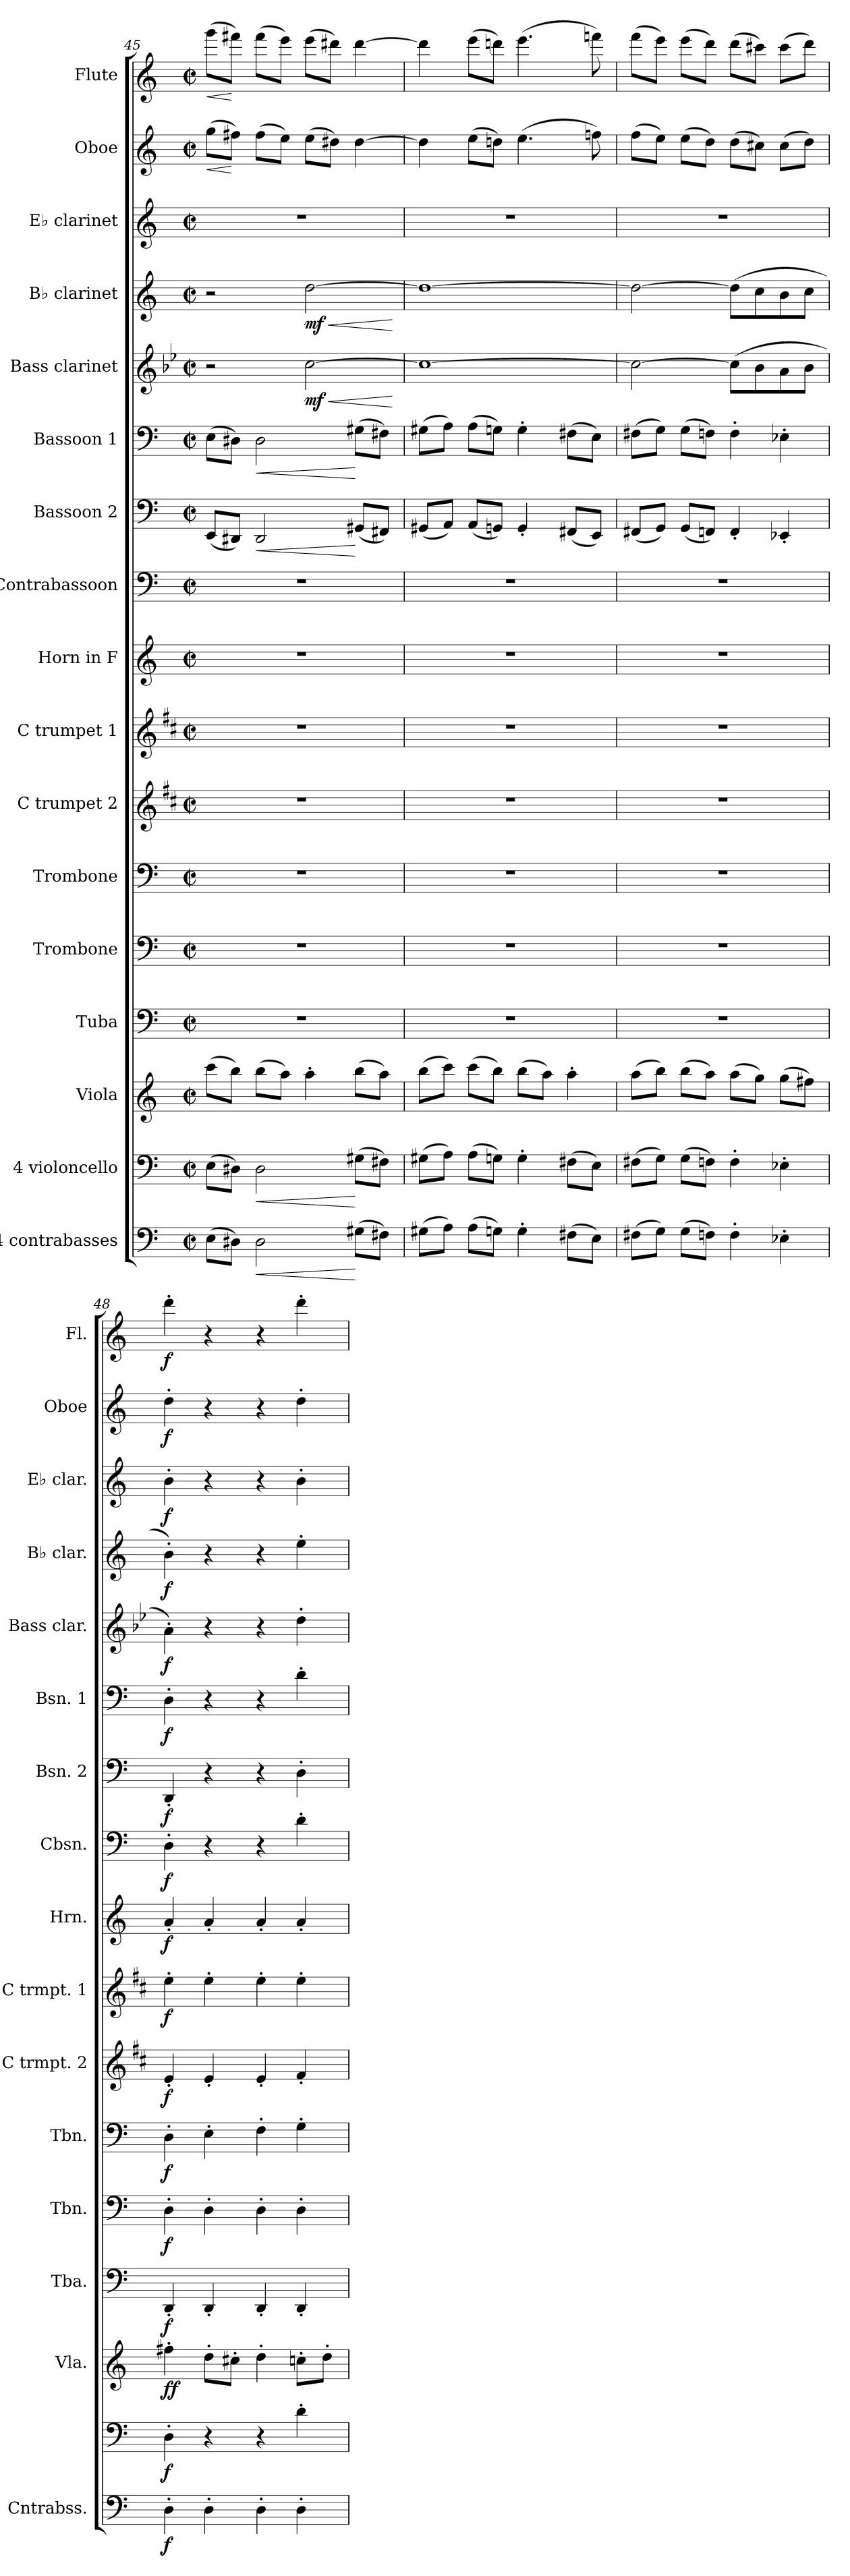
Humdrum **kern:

**kern	**dynam	**kern	**dynam	**kern	**dynam	**kern	**dynam	**kern	**dynam	**kern	**dynam	**kern	**dynam	**kern	**dynam	**kern	**dynam	**kern	**dynam	**kern	**dynam	**kern	**dynam	**kern	**dynam	**kern	**dynam	**kern	**dynam	**kern	**dynam	**kern	**dynam
*part17	*part17	*part16	*part16	*part15	*part15	*part14	*part14	*part13	*part13	*part12	*part12	*part11	*part11	*part10	*part10	*part9	*part9	*part8	*part8	*part7	*part7	*part6	*part6	*part5	*part5	*part4	*part4	*part3	*part3	*part2	*part2	*part1	*part1
*staff17	*staff17	*staff16	*staff16	*staff15	*staff15	*staff14	*staff14	*staff13	*staff13	*staff12	*staff12	*staff11	*staff11	*staff10	*staff10	*staff9	*staff9	*staff8	*staff8	*staff7	*staff7	*staff6	*staff6	*staff5	*staff5	*staff4	*staff4	*staff3	*staff3	*staff2	*staff2	*staff1	*staff1
*I"4 contrabasses	*	*I"4 violoncello	*	*I"Viola	*	*I"Tuba	*	*I"Trombone	*	*I"Trombone	*	*I"C trumpet 2	*	*I"C trumpet 1	*	*I"Horn in F	*	*I"Contrabassoon	*	*I"Bassoon 2	*	*I"Bassoon 1	*	*I"Bass clarinet	*	*I"B♭ clarinet	*	*I"E♭ clarinet	*	*I"Oboe	*	*I"Flute	*
*I'Cntrabss.	*	*	*	*I'Vla.	*	*I'Tba.	*	*I'Tbn.	*	*I'Tbn.	*	*I'C trmpt. 2	*	*I'C trmpt. 1	*	*I'Hrn.	*	*I'Cbsn.	*	*I'Bsn. 2	*	*I'Bsn. 1	*	*I'Bass clar.	*	*I'B♭ clar.	*	*I'E♭ clar.	*	*I'Oboe	*	*I'Fl.	*
*clefF4	*	*clefF4	*	*clefG2	*	*clefF4	*	*clefF4	*	*clefF4	*	*clefG2	*	*clefG2	*	*clefG2	*	*clefF4	*	*clefF4	*	*clefF4	*	*clefG2	*	*clefG2	*	*clefG2	*	*clefG2	*	*clefG2	*
*ITrd7c12	*	*	*	*	*	*	*	*	*	*	*	*ITrd1c2	*	*ITrd1c2	*	*ITrd4c7	*	*ITrd7c12	*	*	*	*	*	*ITrd8c14	*	*ITrd1c2	*	*ITrd-2c-3	*	*	*	*	*
*k[]	*	*k[]	*	*k[]	*	*k[]	*	*k[]	*	*k[]	*	*k[]	*	*k[]	*	*k[b-]	*	*k[]	*	*k[]	*	*k[]	*	*k[b-e-]	*	*k[b-e-]	*	*k[b-e-a-]	*	*k[]	*	*k[]	*
*M2/2	*	*M2/2	*	*M2/2	*	*M2/2	*	*M2/2	*	*M2/2	*	*M2/2	*	*M2/2	*	*M2/2	*	*M2/2	*	*M2/2	*	*M2/2	*	*M2/2	*	*M2/2	*	*M2/2	*	*M2/2	*	*M2/2	*
*met(c|)	*	*met(c|)	*	*met(c|)	*	*met(c|)	*	*met(c|)	*	*met(c|)	*	*met(c|)	*	*met(c|)	*	*met(c|)	*	*met(c|)	*	*met(c|)	*	*met(c|)	*	*met(c|)	*	*met(c|)	*	*met(c|)	*	*met(c|)	*	*met(c|)	*
=45	=45	=45	=45	=45	=45	=45	=45	=45	=45	=45	=45	=45	=45	=45	=45	=45	=45	=45	=45	=45	=45	=45	=45	=45	=45	=45	=45	=45	=45	=45	=45	=45	=45
!	!	!	!	!	!	!	!	!	!	!	!	!	!	!	!	!	!	!	!	!	!	!	!	!	!	!	!	!	!	!	!LO:HP:b	!	!LO:HP:b
(>8EE\L	.	(>8E\L	.	(>8ccc\L	.	1r	.	1r	.	1r	.	1r	.	1r	.	1r	.	1r	.	(<8EE/L	.	(>8E\L	.	2r	.	2r	.	1r	.	(>8gg\L	<	(>8ggg\L	<
8DD#X\J)	.	8D#X\J)	.	8bb\J)	.	.	.	.	.	.	.	.	.	.	.	.	.	.	.	8DD#X/J)	.	8D#X\J)	.	.	.	.	.	.	.	8ff#X\J)	[	8fff#X\J)	[
!	!LO:HP:b	!	!LO:HP:b	!	!	!	!	!	!	!	!	!	!	!	!	!	!	!	!	!	!LO:HP:b	!	!LO:HP:b	!	!	!	!	!	!	!	!	!	!
2DD#\	<	2D#\	<	(>8bb\L	.	.	.	.	.	.	.	.	.	.	.	.	.	.	.	2DD#/	<	2D#\	<	.	.	.	.	.	.	(>8ff#\L	.	(>8fff#\L	.
.	.	.	.	8aa\J)	.	.	.	.	.	.	.	.	.	.	.	.	.	.	.	.	.	.	.	.	.	.	.	.	.	8ee\J)	.	8eee\J)	.
!	!	!	!	!	!	!	!	!	!	!	!	!	!	!	!	!	!	!	!	!	!	!	!	!	!LO:HP:b	!	!LO:HP:b	!	!	!	!	!	!
!	!	!	!	!	!	!	!	!	!	!	!	!	!	!	!	!	!	!	!	!	!	!	!	!	!LO:DY:n=1:b	!	!LO:DY:n=1:b	!	!	!	!	!	!
.	.	.	.	4aa'\	.	.	.	.	.	.	.	.	.	.	.	.	.	.	.	.	.	.	.	[2c\	< mf	[2cc\	< mf	.	.	(>8ee\L	.	(>8eee\L	.
.	.	.	.	.	.	.	.	.	.	.	.	.	.	.	.	.	.	.	.	.	.	.	.	.	.	.	.	.	.	8dd#X\J)	.	8ddd#X\J)	.
(>8GG#X\L	[	(>8G#X\L	[	(>8bb\L	.	.	.	.	.	.	.	.	.	.	.	.	.	.	.	(<8GG#X/L	[	(>8G#X\L	[	.	.	.	.	.	.	[4dd#\	.	[4ddd#\	.
8FF#X\J)	.	8F#X\J)	.	8aa\J)	.	.	.	.	.	.	.	.	.	.	.	.	.	.	.	8FF#X/J)	.	8F#X\J)	.	.	.	.	.	.	.	.	.	.	.
.	.	.	.	.	.	.	.	.	.	.	.	.	.	.	.	.	.	.	.	.	.	.	.	.	[	.	[	.	.	.	.	.	.
=46	=46	=46	=46	=46	=46	=46	=46	=46	=46	=46	=46	=46	=46	=46	=46	=46	=46	=46	=46	=46	=46	=46	=46	=46	=46	=46	=46	=46	=46	=46	=46	=46	=46
(>8GG#X\L	.	(>8G#X\L	.	(>8bb\L	.	1r	.	1r	.	1r	.	1r	.	1r	.	1r	.	1r	.	(<8GG#X/L	.	(>8G#X\L	.	1c_	.	1cc_	.	1r	.	4dd#\]	.	4ddd#\]	.
8AA\J)	.	8A\J)	.	8ccc\J)	.	.	.	.	.	.	.	.	.	.	.	.	.	.	.	8AA/J)	.	8A\J)	.	.	.	.	.	.	.	.	.	.	.
(>8AA\L	.	(>8A\L	.	(>8ccc\L	.	.	.	.	.	.	.	.	.	.	.	.	.	.	.	(<8AA/L	.	(>8A\L	.	.	.	.	.	.	.	(>8ee\L	.	(>8eee\L	.
8GGn\J)	.	8Gn\J)	.	8bb\J)	.	.	.	.	.	.	.	.	.	.	.	.	.	.	.	8GGn/J)	.	8Gn\J)	.	.	.	.	.	.	.	8ddn\J)	.	8dddn\J)	.
4GG'\	.	4G'\	.	(>8bb\L	.	.	.	.	.	.	.	.	.	.	.	.	.	.	.	4GG'/	.	4G'\	.	.	.	.	.	.	.	(>4.ee\	.	(>4.eee\	.
.	.	.	.	8aa\J)	.	.	.	.	.	.	.	.	.	.	.	.	.	.	.	.	.	.	.	.	.	.	.	.	.	.	.	.	.
(>8FF#X\L	.	(>8F#X\L	.	4aa'\	.	.	.	.	.	.	.	.	.	.	.	.	.	.	.	(<8FF#X/L	.	(>8F#X\L	.	.	.	.	.	.	.	.	.	.	.
8EE\J)	.	8E\J)	.	.	.	.	.	.	.	.	.	.	.	.	.	.	.	.	.	8EE/J)	.	8E\J)	.	.	.	.	.	.	.	8ffn\)	.	8fffn\)	.
=47	=47	=47	=47	=47	=47	=47	=47	=47	=47	=47	=47	=47	=47	=47	=47	=47	=47	=47	=47	=47	=47	=47	=47	=47	=47	=47	=47	=47	=47	=47	=47	=47	=47
(>8FF#X\L	.	(>8F#X\L	.	(>8aa\L	.	1r	.	1r	.	1r	.	1r	.	1r	.	1r	.	1r	.	(<8FF#X/L	.	(>8F#X\L	.	2c\_	.	2cc\_	.	1r	.	(>8ff\L	.	(>8fff\L	.
8GG\J)	.	8G\J)	.	8bb\J)	.	.	.	.	.	.	.	.	.	.	.	.	.	.	.	8GG/J)	.	8G\J)	.	.	.	.	.	.	.	8ee\J)	.	8eee\J)	.
(>8GG\L	.	(>8G\L	.	(>8bb\L	.	.	.	.	.	.	.	.	.	.	.	.	.	.	.	(<8GG/L	.	(>8G\L	.	.	.	.	.	.	.	(>8ee\L	.	(>8eee\L	.
8FFn\J)	.	8Fn\J)	.	8aa\J)	.	.	.	.	.	.	.	.	.	.	.	.	.	.	.	8FFn/J)	.	8Fn\J)	.	.	.	.	.	.	.	8dd\J)	.	8ddd\J)	.
4FF'\	.	4F'\	.	(>8aa\L	.	.	.	.	.	.	.	.	.	.	.	.	.	.	.	4FF'/	.	4F'\	.	(>8c\L]	.	(>8cc\L]	.	.	.	(>8dd\L	.	(>8ddd\L	.
.	.	.	.	8gg\J)	.	.	.	.	.	.	.	.	.	.	.	.	.	.	.	.	.	.	.	8B-\	.	8b-\	.	.	.	8cc#X\J)	.	8ccc#X\J)	.
4EE-X'\	.	4E-X'\	.	(>8gg\L	.	.	.	.	.	.	.	.	.	.	.	.	.	.	.	4EE-X'/	.	4E-X'\	.	8A\	.	8a\	.	.	.	(>8cc#\L	.	(>8ccc#\L	.
.	.	.	.	8ff#X\J)	.	.	.	.	.	.	.	.	.	.	.	.	.	.	.	.	.	.	.	8B-\J	.	8b-\J	.	.	.	8dd\J)	.	8ddd\J)	.
=48	=48	=48	=48	=48	=48	=48	=48	=48	=48	=48	=48	=48	=48	=48	=48	=48	=48	=48	=48	=48	=48	=48	=48	=48	=48	=48	=48	=48	=48	=48	=48	=48	=48
!	!LO:DY:b	!	!LO:DY:b	!	!LO:DY:b	!	!LO:DY:b	!	!LO:DY:b	!	!LO:DY:b	!	!LO:DY:b	!	!LO:DY:b	!	!LO:DY:b	!	!LO:DY:b	!	!LO:DY:b	!	!LO:DY:b	!	!LO:DY:b	!	!LO:DY:b	!	!LO:DY:b	!	!LO:DY:b	!	!LO:DY:b
4DD'\	f	4D'\	f	4ff#X'\	ff	4DD'/	f	4D'\	f	4D'\	f	4d'/	f	4dd'\	f	4d'/	f	4DD'\	f	4DD'/	f	4D'\	f	4A'\)	f	4a'\)	f	4dd'\	f	4dd'\	f	4ddd'\	f
4DD'\	.	4r	.	8dd'\L	.	4DD'/	.	4D'\	.	4E'\	.	4d'/	.	4dd'\	.	4d'/	.	4r	.	4r	.	4r	.	4r	.	4r	.	4r	.	4r	.	4r	.
.	.	.	.	8cc#X'\J	.	.	.	.	.	.	.	.	.	.	.	.	.	.	.	.	.	.	.	.	.	.	.	.	.	.	.	.	.
4DD'\	.	4r	.	4dd'\	.	4DD'/	.	4D'\	.	4F'\	.	4d'/	.	4dd'\	.	4d'/	.	4r	.	4r	.	4r	.	4r	.	4r	.	4r	.	4r	.	4r	.
4DD'\	.	4d'\	.	8ccn'\L	.	4DD'/	.	4D'\	.	4G'\	.	4e'/	.	4dd'\	.	4d'/	.	4D'\	.	4D'\	.	4d'\	.	4d'\	.	4dd'\	.	4dd'\	.	4dd'\	.	4ddd'\	.
.	.	.	.	8dd'\J	.	.	.	.	.	.	.	.	.	.	.	.	.	.	.	.	.	.	.	.	.	.	.	.	.	.	.	.	.
=	=	=	=	=	=	=	=	=	=	=	=	=	=	=	=	=	=	=	=	=	=	=	=	=	=	=	=	=	=	=	=	=	=
*-	*-	*-	*-	*-	*-	*-	*-	*-	*-	*-	*-	*-	*-	*-	*-	*-	*-	*-	*-	*-	*-	*-	*-	*-	*-	*-	*-	*-	*-	*-	*-	*-	*-
